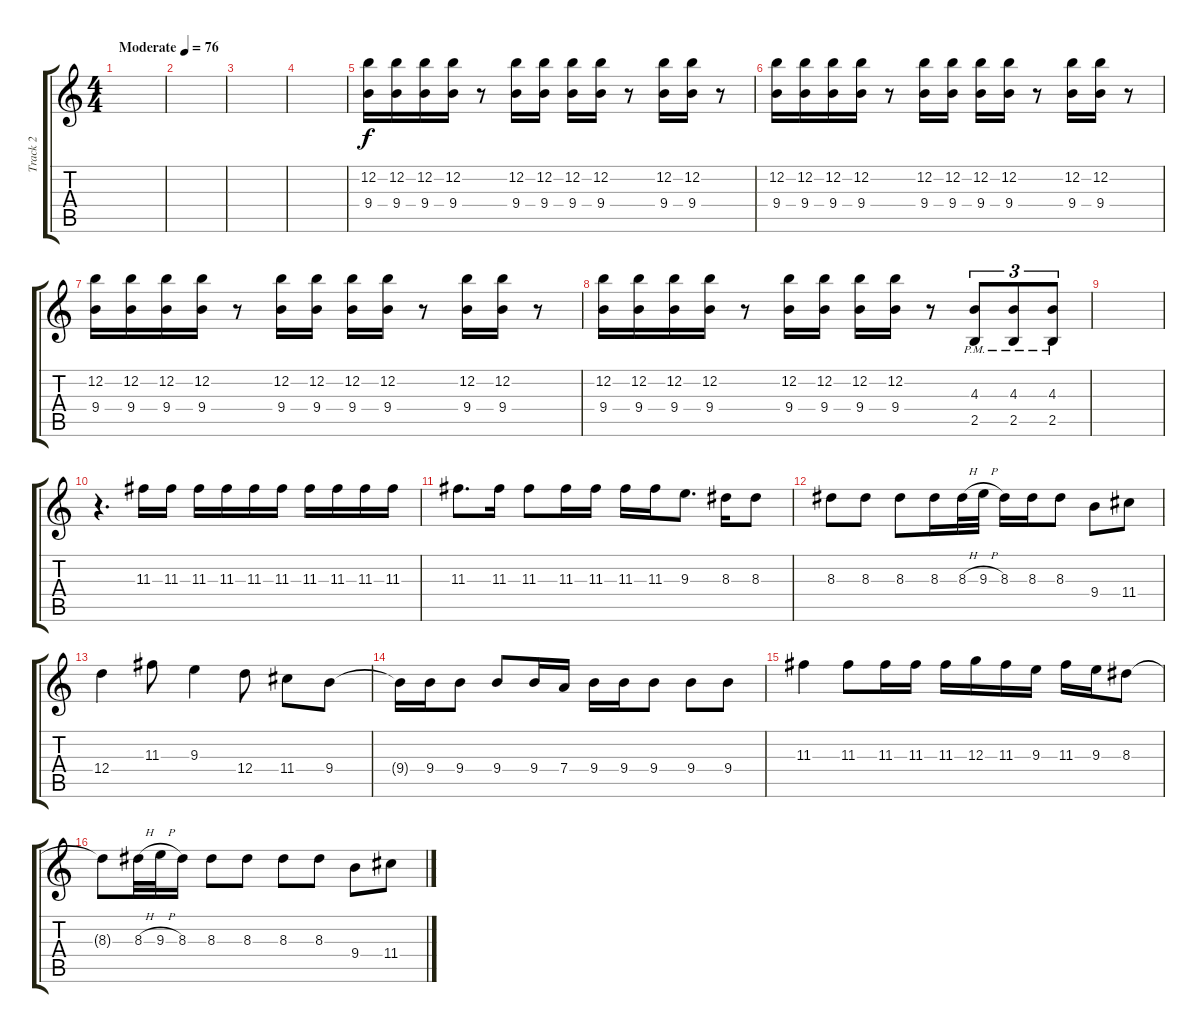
\track ("Track 2" "Track 2") {instrument distortionguitar}
\staff {score tabs}
\tuning (E4 B3 G3 D3 A2 D2) {hide}
\ts (4 4)
\tempo (76 "Moderate")
\clef g2
\ks c
|
|
|
|
(12.2 9.4).16 (12.2 9.4).16 (12.2 9.4).16 (12.2 9.4).16 r.8 (12.2 9.4).16 (12.2 9.4).16 (12.2 9.4).16 (12.2 9.4).16 r.8 (12.2 9.4).16 (12.2 9.4).16 r.8 |
(12.2 9.4).16 (12.2 9.4).16 (12.2 9.4).16 (12.2 9.4).16 r.8 (12.2 9.4).16 (12.2 9.4).16 (12.2 9.4).16 (12.2 9.4).16 r.8 (12.2 9.4).16 (12.2 9.4).16 r.8 |
(12.2 9.4).16 (12.2 9.4).16 (12.2 9.4).16 (12.2 9.4).16 r.8 (12.2 9.4).16 (12.2 9.4).16 (12.2 9.4).16 (12.2 9.4).16 r.8 (12.2 9.4).16 (12.2 9.4).16 r.8 |
(12.2 9.4).16 (12.2 9.4).16 (12.2 9.4).16 (12.2 9.4).16 r.8 (12.2 9.4).16 (12.2 9.4).16 (12.2 9.4).16 (12.2 9.4).16 r.8 (4.3{pm} 2.5).8{tu (3 2)} (4.3{pm} 2.5).8{tu (3 2)} (4.3{pm} 2.5).8{tu (3 2)} |
|
r.4{d} 11.3.16{volume 13} 11.3.16 11.3.16 11.3.16 11.3.16 11.3.16 11.3.16 11.3.16 11.3.16 11.3.16 |
11.3.8{d} 11.3.16 11.3.8 11.3.16 11.3.16 11.3.16 11.3.16 9.3.8{d} 8.3.16 8.3.8 |
8.3.8 8.3.8 8.3.8 8.3.16 8.3{h}.32 9.3{h}.32 8.3.16 8.3.16 8.3.8 9.4.8 11.4.8 |
12.4.4 11.3.8 9.3.4 12.4.8 11.4.8 9.4.8 |
9.4{t}.16 9.4.16 9.4.8 9.4.8 9.4.16 7.4.16 9.4.16 9.4.16 9.4.8 9.4.8 9.4.8 |
11.3.4 11.3.8 11.3.16 11.3.16 11.3.16 12.3.16 11.3.16 9.3.16 11.3.16 9.3.16 8.3.8 |
8.3{t}.8 8.3{h}.32 9.3{h}.32 8.3.16 8.3.8 8.3.8 8.3.8 8.3.8 9.4.8 11.4.8
